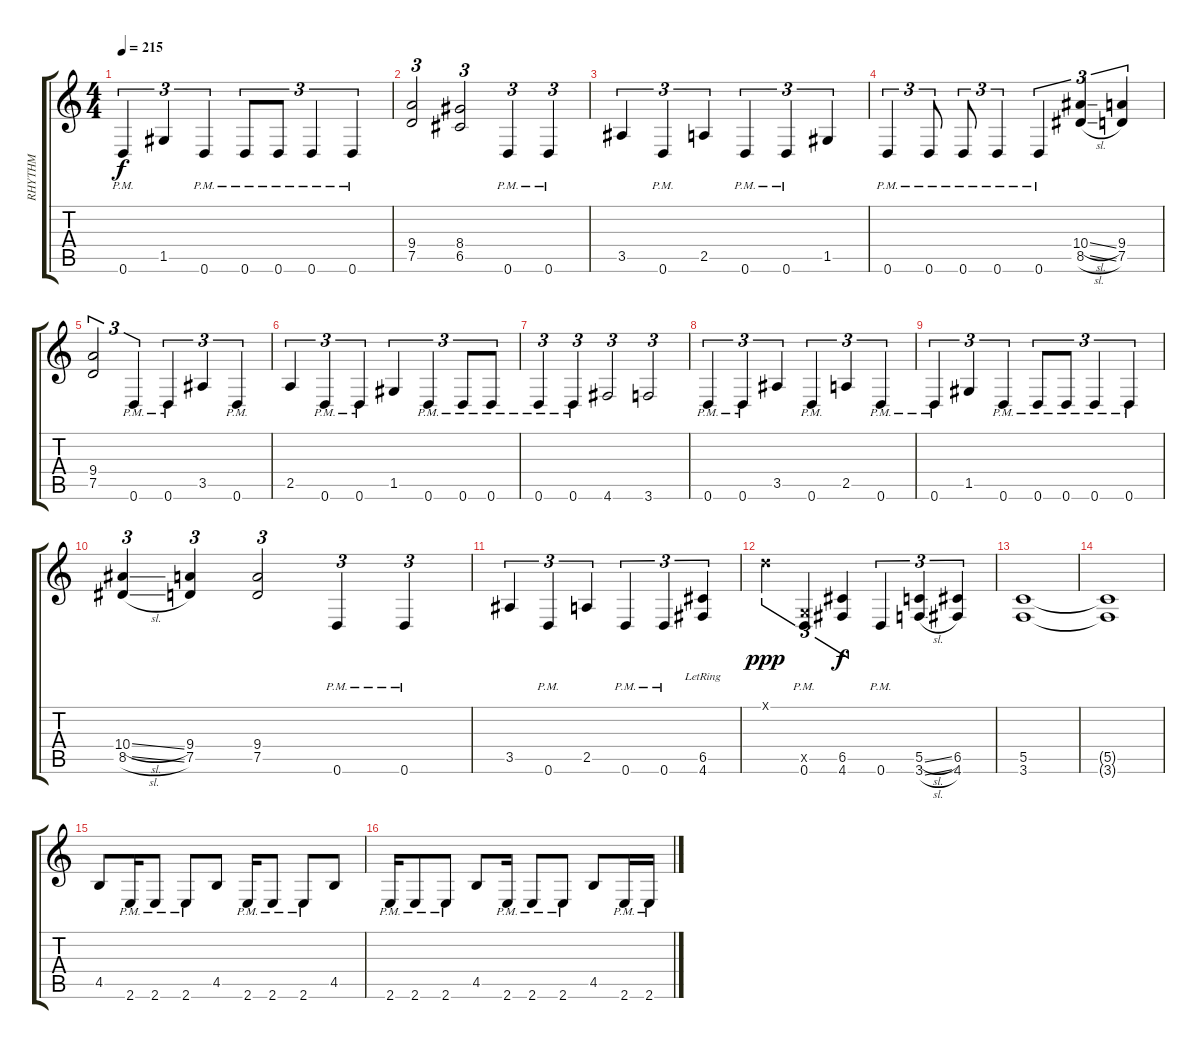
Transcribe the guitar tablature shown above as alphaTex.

\track ("RHYTHM" "RHYTHM") {instrument distortionguitar}
\staff {score tabs}
\tuning (D4 A3 F3 C3 G2 D2) {hide}
\ts (4 4)
\tempo 215
\clef g2
\ks c
0.6{pm}.4{tu (3 2) dy f} 1.5.4{tu (3 2)} 0.6{pm}.4{tu (3 2)} 0.6{pm}.8{tu (3 2)} 0.6{pm}.8{tu (3 2)} 0.6{pm}.4{tu (3 2)} 0.6{pm}.4{tu (3 2)} |
(9.4 7.5).2{tu (3 2)} (8.4 6.5).2{tu (3 2)} 0.6{pm}.4{tu (3 2)} 0.6{pm}.4{tu (3 2)} |
3.5.4{tu (3 2)} 0.6{pm}.4{tu (3 2)} 2.5.4{tu (3 2)} 0.6{pm}.4{tu (3 2)} 0.6{pm}.4{tu (3 2)} 1.5.4{tu (3 2)} |
0.6{pm}.4{tu (3 2)} 0.6{pm}.8{tu (3 2)} 0.6{pm}.8{tu (3 2)} 0.6{pm}.4{tu (3 2)} 0.6{pm}.4{tu (3 2)} (10.4{sl} 8.5{sl}).4{tu (3 2)} (9.4 7.5).4{tu (3 2)} |
(9.4 7.5).2{tu (3 2)} 0.6{pm}.4{tu (3 2)} 0.6{pm}.4{tu (3 2)} 3.5.4{tu (3 2)} 0.6{pm}.4{tu (3 2)} |
2.5.4{tu (3 2)} 0.6{pm}.4{tu (3 2)} 0.6{pm}.4{tu (3 2)} 1.5.4{tu (3 2)} 0.6{pm}.4{tu (3 2)} 0.6{pm}.8{tu (3 2)} 0.6{pm}.8{tu (3 2)} |
0.6{pm}.4{tu (3 2)} 0.6{pm}.4{tu (3 2)} 4.6.2{tu (3 2)} 3.6.2{tu (3 2)} |
0.6{pm}.4{tu (3 2)} 0.6{pm}.4{tu (3 2)} 3.5.4{tu (3 2)} 0.6{pm}.4{tu (3 2)} 2.5.4{tu (3 2)} 0.6{pm}.4{tu (3 2)} |
0.6{pm}.4{tu (3 2)} 1.5.4{tu (3 2)} 0.6{pm}.4{tu (3 2)} 0.6{pm}.8{tu (3 2)} 0.6{pm}.8{tu (3 2)} 0.6{pm}.4{tu (3 2)} 0.6{pm}.4{tu (3 2)} |
(10.4{sl} 8.5{sl}).4{tu (3 2)} (9.4 7.5).4{tu (3 2)} (9.4 7.5).2{tu (3 2)} 0.6{pm}.4{tu (3 2)} 0.6{pm}.4{tu (3 2)} |
3.5.4{tu (3 2)} 0.6{pm}.4{tu (3 2)} 2.5.4{tu (3 2)} 0.6{pm}.4{tu (3 2)} 0.6{pm}.4{tu (3 2)} (6.5{lr} 4.6{lr}).4{tu (3 2)} |
0.1{x}.4{tu (3 2) dy ppp} (0.5{x} 0.6{pm}).4{tu (3 2)} (6.5 4.6).4{tu (3 2) dy f} 0.6{pm}.4{tu (3 2)} (5.5{sl} 3.6{sl}).4{tu (3 2)} (6.5 4.6).4{tu (3 2)} |
(5.5 3.6).1 |
(5.5{t} 3.6{t}).1 |
4.5.8 2.6{pm}.16 2.6{pm}.8 2.6{pm}.8 4.5.8 2.6{pm}.16 2.6{pm}.8 2.6{pm}.8 4.5.8 |
2.6{pm}.16 2.6{pm}.8 2.6{pm}.8 4.5.8 2.6{pm}.16 2.6{pm}.8 2.6{pm}.8 4.5.8 2.6{pm}.16 2.6{pm}.16
